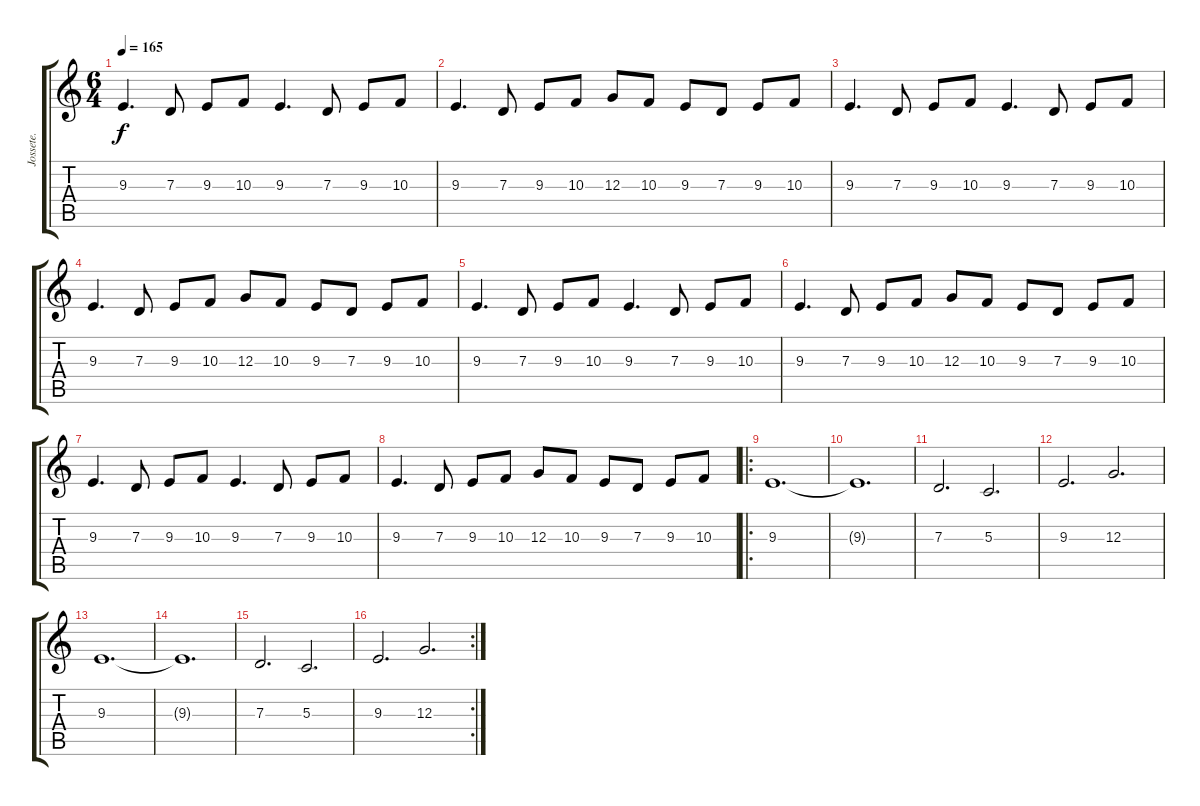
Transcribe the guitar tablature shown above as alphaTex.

\track ("Jossete." "Jossete.") {instrument violin}
\staff {score tabs}
\tuning (E4 B3 G3 D3 A2 E2) {hide}
\ts (6 4)
\tempo 165
\clef g2
\ks c
9.3.4{d dy f instrument violin} 7.3.8 9.3.8 10.3.8 9.3.4{d} 7.3.8 9.3.8 10.3.8 |
9.3.4{d} 7.3.8 9.3.8 10.3.8 12.3.8 10.3.8 9.3.8 7.3.8 9.3.8 10.3.8 |
9.3.4{d} 7.3.8 9.3.8 10.3.8 9.3.4{d} 7.3.8 9.3.8 10.3.8 |
9.3.4{d} 7.3.8 9.3.8 10.3.8 12.3.8 10.3.8 9.3.8 7.3.8 9.3.8 10.3.8 |
9.3.4{d} 7.3.8 9.3.8 10.3.8 9.3.4{d} 7.3.8 9.3.8 10.3.8 |
9.3.4{d} 7.3.8 9.3.8 10.3.8 12.3.8 10.3.8 9.3.8 7.3.8 9.3.8 10.3.8 |
9.3.4{d} 7.3.8 9.3.8 10.3.8 9.3.4{d} 7.3.8 9.3.8 10.3.8 |
9.3.4{d} 7.3.8 9.3.8 10.3.8 12.3.8 10.3.8 9.3.8 7.3.8 9.3.8 10.3.8 |
\ro
9.3.1{d} |
9.3{t}.1{d} |
7.3.2{d} 5.3.2{d} |
9.3.2{d} 12.3.2{d} |
9.3.1{d} |
9.3{t}.1{d} |
7.3.2{d} 5.3.2{d} |
\rc 2
9.3.2{d} 12.3.2{d}
